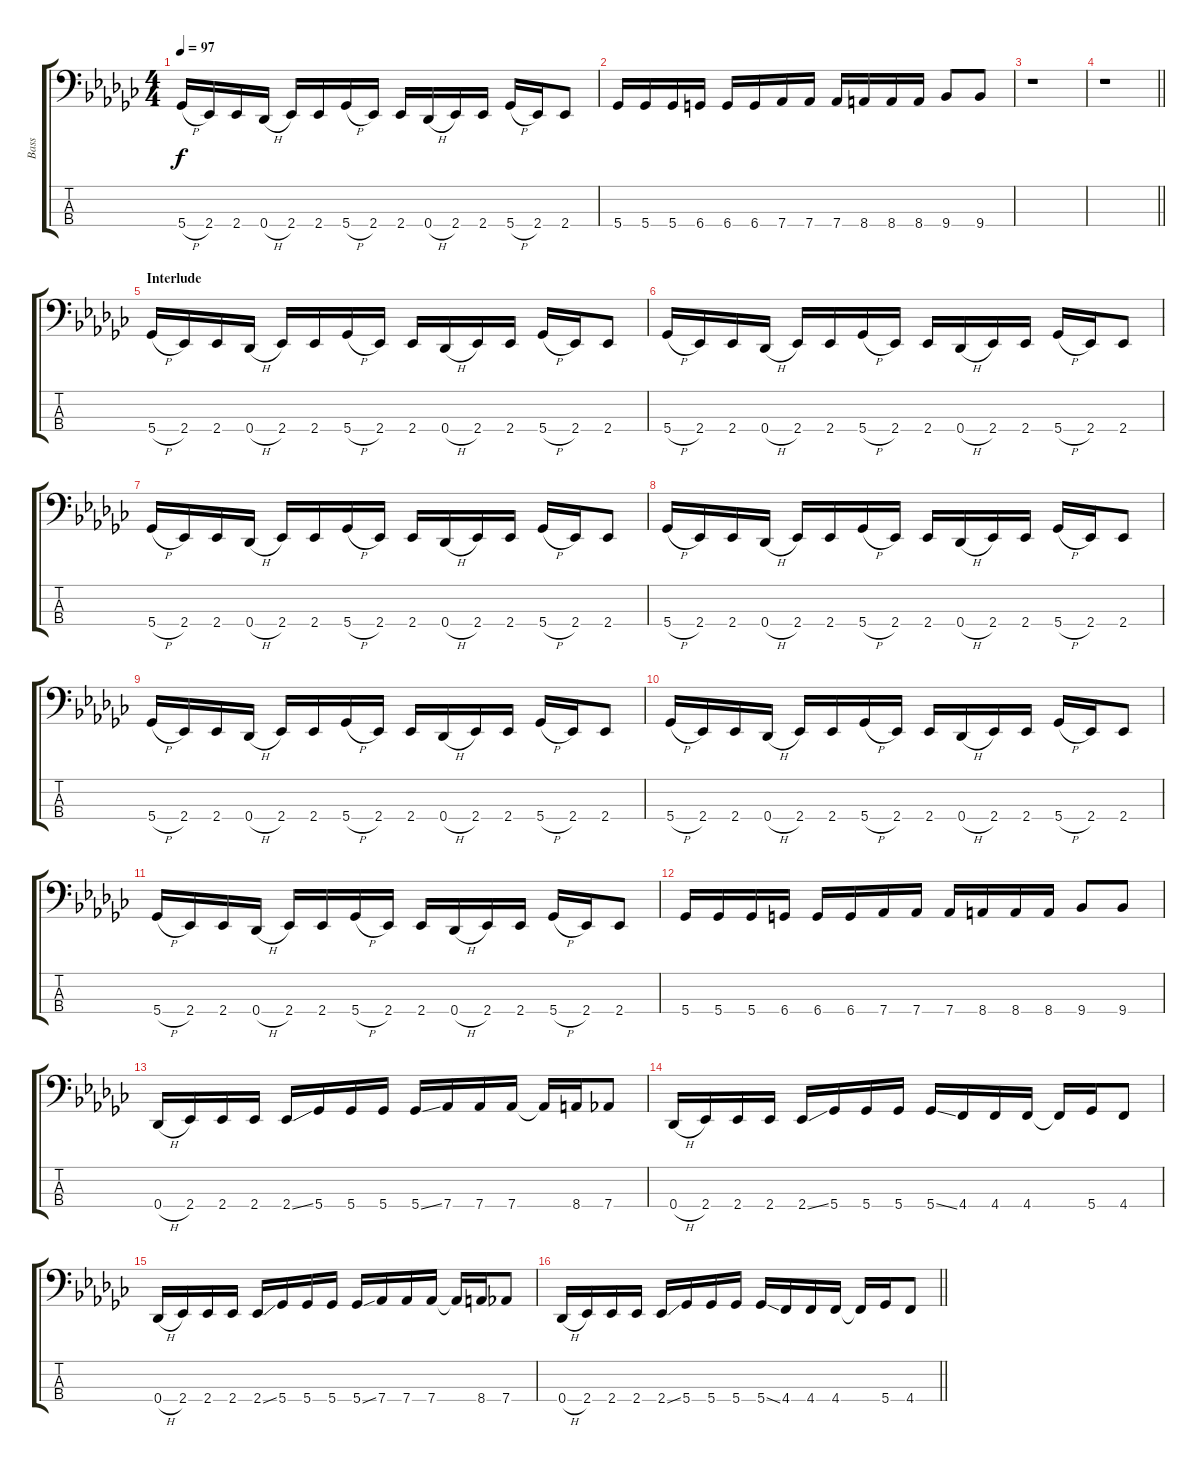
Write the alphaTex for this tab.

\track ("Bass" "Bass") {instrument electricbasspick}
\staff {score tabs}
\tuning (Gb2 Db2 Ab1 Db1) {hide}
\ts (4 4)
\tempo 97
\clef f4
\ks ebminor
5.4{h}.16{dy f} 2.4.16 2.4.16 0.4{h}.16 2.4.16 2.4.16 5.4{h}.16 2.4.16 2.4.16 0.4{h}.16 2.4.16 2.4.16 5.4{h}.16 2.4.16 2.4.8 |
5.4.16 5.4.16 5.4.16 6.4.16 6.4.16 6.4.16 7.4.16 7.4.16 7.4.16 8.4.16 8.4.16 8.4.16 9.4.8 9.4.8 |
r.1 |
\barLineRight lightlight
r.1 |
\section ("" "Interlude")
5.4{h}.16 2.4.16 2.4.16 0.4{h}.16 2.4.16 2.4.16 5.4{h}.16 2.4.16 2.4.16 0.4{h}.16 2.4.16 2.4.16 5.4{h}.16 2.4.16 2.4.8 |
5.4{h}.16 2.4.16 2.4.16 0.4{h}.16 2.4.16 2.4.16 5.4{h}.16 2.4.16 2.4.16 0.4{h}.16 2.4.16 2.4.16 5.4{h}.16 2.4.16 2.4.8 |
5.4{h}.16 2.4.16 2.4.16 0.4{h}.16 2.4.16 2.4.16 5.4{h}.16 2.4.16 2.4.16 0.4{h}.16 2.4.16 2.4.16 5.4{h}.16 2.4.16 2.4.8 |
5.4{h}.16 2.4.16 2.4.16 0.4{h}.16 2.4.16 2.4.16 5.4{h}.16 2.4.16 2.4.16 0.4{h}.16 2.4.16 2.4.16 5.4{h}.16 2.4.16 2.4.8 |
5.4{h}.16 2.4.16 2.4.16 0.4{h}.16 2.4.16 2.4.16 5.4{h}.16 2.4.16 2.4.16 0.4{h}.16 2.4.16 2.4.16 5.4{h}.16 2.4.16 2.4.8 |
5.4{h}.16 2.4.16 2.4.16 0.4{h}.16 2.4.16 2.4.16 5.4{h}.16 2.4.16 2.4.16 0.4{h}.16 2.4.16 2.4.16 5.4{h}.16 2.4.16 2.4.8 |
5.4{h}.16 2.4.16 2.4.16 0.4{h}.16 2.4.16 2.4.16 5.4{h}.16 2.4.16 2.4.16 0.4{h}.16 2.4.16 2.4.16 5.4{h}.16 2.4.16 2.4.8 |
5.4.16 5.4.16 5.4.16 6.4.16 6.4.16 6.4.16 7.4.16 7.4.16 7.4.16 8.4.16 8.4.16 8.4.16 9.4.8 9.4.8 |
0.4{h}.16 2.4.16 2.4.16 2.4.16 2.4{ss}.16 5.4.16 5.4.16 5.4.16 5.4{ss}.16 7.4.16 7.4.16 7.4.16 7.4{t}.16 8.4.16 7.4.8 |
0.4{h}.16 2.4.16 2.4.16 2.4.16 2.4{ss}.16 5.4.16 5.4.16 5.4.16 5.4{ss}.16 4.4.16 4.4.16 4.4.16 4.4{t}.16 5.4.16 4.4.8 |
0.4{h}.16 2.4.16 2.4.16 2.4.16 2.4{ss}.16 5.4.16 5.4.16 5.4.16 5.4{ss}.16 7.4.16 7.4.16 7.4.16 7.4{t}.16 8.4.16 7.4.8 |
\barLineRight lightlight
0.4{h}.16 2.4.16 2.4.16 2.4.16 2.4{ss}.16 5.4.16 5.4.16 5.4.16 5.4{ss}.16 4.4.16 4.4.16 4.4.16 4.4{t}.16 5.4.16 4.4.8
